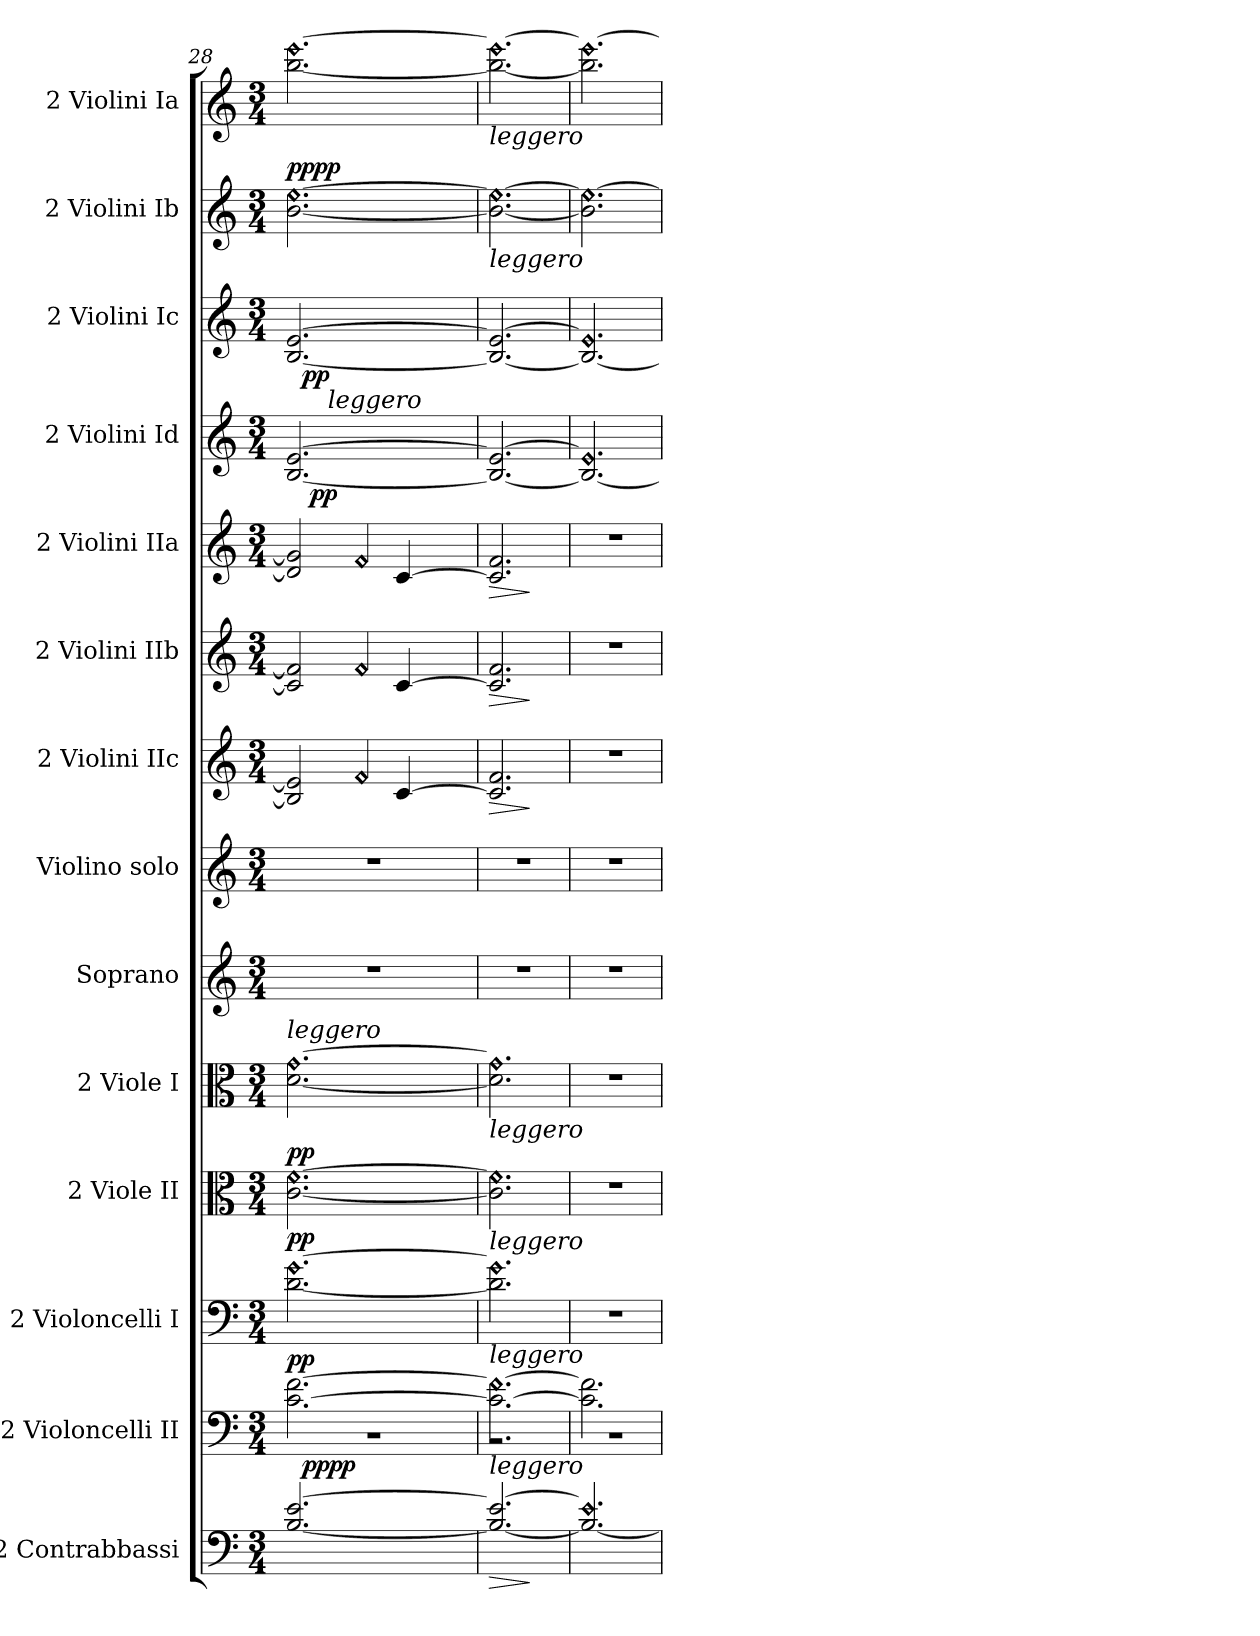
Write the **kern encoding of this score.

**kern	**dynam	**kern	**dynam	**kern	**dynam	**kern	**dynam	**kern	**kern	**kern	**kern	**dynam	**kern	**dynam	**kern	**dynam	**kern	**dynam	**kern	**dynam	**kern	**dynam	**kern
*part14	*part14	*part13	*part13	*part12	*part12	*part11	*part11	*part10	*part9	*part8	*part7	*part7	*part6	*part6	*part5	*part5	*part4	*part4	*part3	*part3	*part2	*part2	*part1
*staff14	*staff14	*staff13	*staff13	*staff12	*staff12	*staff11	*staff11	*staff10	*staff9	*staff8	*staff7	*staff7	*staff6	*staff6	*staff5	*staff5	*staff4	*staff4	*staff3	*staff3	*staff2	*staff2	*staff1
*I"2 Contrabbassi	*	*I"2 Violoncelli II	*	*I"2 Violoncelli I	*	*I"2 Viole II	*	*I"2 Viole I	*I"Soprano	*I"Violino solo	*I"2 Violini IIc	*	*I"2 Violini IIb	*	*I"2 Violini IIa	*	*I"2 Violini Id	*	*I"2 Violini Ic	*	*I"2 Violini Ib	*	*I"2 Violini Ia
*I'Cb.	*	*I'Vc. II	*	*I'Vc. I	*	*I'Vle II	*	*I'Vle I	*I'S.	*I'Vno solo	*I'Vni IIc	*	*I'Vni IIb	*	*I'Vni IIa	*	*I'Vni Id	*	*I'Vni Ic	*	*I'Vni Ib	*	*I'Vni Ia
*clefF4	*	*clefF4	*	*clefF4	*	*clefC3	*	*clefC3	*clefG2	*clefG2	*clefG2	*	*clefG2	*	*clefG2	*	*clefG2	*	*clefG2	*	*clefG2	*	*clefG2
*ITrd7c12	*	*	*	*	*	*	*	*	*	*	*	*	*	*	*	*	*	*	*	*	*	*	*
*k[]	*	*k[]	*	*k[]	*	*k[]	*	*k[]	*k[]	*k[]	*k[]	*	*k[]	*	*k[]	*	*k[]	*	*k[]	*	*k[]	*	*k[]
*C:	*	*C:	*	*C:	*	*C:	*	*C:	*C:	*C:	*C:	*	*C:	*	*C:	*	*C:	*	*C:	*	*C:	*	*C:
*M3/4	*	*M3/4	*	*M3/4	*	*M3/4	*	*M3/4	*M3/4	*M3/4	*M3/4	*	*M3/4	*	*M3/4	*	*M3/4	*	*M3/4	*	*M3/4	*	*M3/4
=28	=28	=28	=28	=28	=28	=28	=28	=28	=28	=28	=28	=28	=28	=28	=28	=28	=28	=28	=28	=28	=28	=28	=28
!	!	!	!	!	!	!	!	!LO:TX:a:i:t=leggero	!	!	!	!	!	!	!	!	!	!	!	!	!	!	!
!LO:N:n=2:head=diamond	!	!LO:N:n=1:head=diamond	!LO:DY:a	!LO:N:n=1:head=diamond	!LO:DY:a	!LO:N:n=1:head=diamond	!LO:DY:a	!LO:N:n=1:head=diamond	!	!	!LO:N:n=2:head=diamond	!	!LO:N:n=2:head=diamond	!	!LO:N:n=2:head=diamond	!	!LO:N:n=2:head=diamond	!	!LO:N:n=2:head=diamond	!	!LO:N:n=1:head=diamond	!LO:DY:a	!LO:N:n=1:head=diamond
*	*	*^	*	*	*	*	*	*	*	*	*^	*	*^	*	*^	*	*	*	*	*	*	*	*
!	!	!	!	!	!	!	!	!	!	!	!	!	!	!	!	!	!	!	!	!	!	!	!	!	!	!LO:DY:n=1:b	!
*^	*	*	*	*	*	*	*	*	*	*	*	*	*	*	*	*	*	*	*	*	*^	*	*^	*	*	*	*
*	*	*	*	*	*	*	*	*	*	*	*	*	*	*	*	*	*	*	*	*	*	*	*^	*	*	*	*	*	*	*
[<2.BB/ [>2.E/	32.ryy	.	[>2.f\ [<2.c\	2.r	pp	[>2.g\ [<2.d\	pp	[>2.f\ [<2.c\	pp	[>2.g\ [<2.d\	2.r	2.r	2B/] 2e/]	4ryy	.	2c/] 2f/]	4ryy	.	2d/] 2g/]	4ryy	.	[<2.B/ [>2.e/	16ryy	8ryy	.	[<2.B/ [>2.e/	32.ryy	.	[>2.ee\ [<2.b\	pp pp	[>2.eee\ [<2.bb\
!	!	!LO:DY:a	!	!	!	!	!	!	!	!	!	!	!	!	!	!	!	!	!	!	!	!	!	!	!	!	!	!	!	!	!
!	!	!LO:DY:n=1:b	!	!	!	!	!	!	!	!	!	!	!	!	!	!	!	!	!	!	!	!	!	!	!	!	!	!LO:DY:b	!	!	!
.	2ryy	pp pp	.	.	.	.	.	.	.	.	.	.	.	.	.	.	.	.	.	.	.	.	.	.	.	.	2ryy	pp	.	.	.
!	!	!	!	!	!	!	!	!	!	!	!	!	!	!	!	!	!	!	!	!	!	!	!	!	!LO:DY:b	!	!	!	!	!	!
.	.	.	.	.	.	.	.	.	.	.	.	.	.	.	.	.	.	.	.	.	.	.	2ryy	.	pp	.	.	.	.	.	.
!	!	!	!	!	!	!	!	!	!	!	!	!	!	!	!	!	!	!	!	!	!	!	!	!LO:TX:a:i:t=leggero	!	!	!	!	!	!	!
.	.	.	.	.	.	.	.	.	.	.	.	.	.	.	.	.	.	.	.	.	.	.	.	2ryy	.	.	.	.	.	.	.
!	!	!	!	!	!	!	!	!	!	!	!	!	!	!LO:N:head=diamond	!	!	!LO:N:head=diamond	!	!	!LO:N:head=diamond	!	!	!	!	!	!	!	!	!	!	!
.	.	.	.	.	.	.	.	.	.	.	.	.	.	2f/	.	.	2f/	.	.	2f/	.	.	.	.	.	.	.	.	.	.	.
.	.	.	.	.	.	.	.	.	.	.	.	.	[<4c/	.	.	[<4c/	.	.	[<4c/	.	.	.	.	.	.	.	.	.	.	.	.
.	8ryy	.	.	.	.	.	.	.	.	.	.	.	.	.	.	.	.	.	.	.	.	.	.	.	.	.	8ryy	.	.	.	.
.	.	.	.	.	.	.	.	.	.	.	.	.	.	.	.	.	.	.	.	.	.	.	8.ryy	.	.	.	.	.	.	.	.
.	.	.	.	.	.	.	.	.	.	.	.	.	.	.	.	.	.	.	.	.	.	.	.	8ryy	.	.	.	.	.	.	.
.	16ryy	.	.	.	.	.	.	.	.	.	.	.	.	.	.	.	.	.	.	.	.	.	.	.	.	.	16ryy	.	.	.	.
.	64ryy	.	.	.	.	.	.	.	.	.	.	.	.	.	.	.	.	.	.	.	.	.	.	.	.	.	64ryy	.	.	.	.
=29	=29	=29	=29	=29	=29	=29	=29	=29	=29	=29	=29	=29	=29	=29	=29	=29	=29	=29	=29	=29	=29	=29	=29	=29	=29	=29	=29	=29	=29	=29	=29
!	!	!	!	!	!	!	!	!	!	!	!	!	!	!	!	!	!	!	!	!	!	!	!	!	!	!	!	!	!	!	!LO:TX:b:i:t=leggero
!	!	!	!	!	!	!	!	!	!	!	!	!	!	!	!	!	!	!	!	!	!	!	!	!	!	!	!	!	!LO:TX:b:i:t=leggero	!	!
!	!	!	!	!	!	!	!	!	!	!LO:TX:b:i:t=leggero	!	!	!	!	!	!	!	!	!	!	!	!	!	!	!	!	!	!	!	!	!
!	!	!	!	!	!	!	!	!LO:TX:b:i:t=leggero	!	!	!	!	!	!	!	!	!	!	!	!	!	!	!	!	!	!	!	!	!	!	!
!	!	!	!	!	!	!LO:TX:b:i:t=leggero	!	!	!	!	!	!	!	!	!	!	!	!	!	!	!	!	!	!	!	!	!	!	!	!	!
!	!	!	!LO:TX:b:i:t=leggero	!	!	!	!	!	!	!	!	!	!	!	!	!	!	!	!	!	!	!	!	!	!	!	!	!	!	!	!
!LO:N:n=2:head=diamond	!	!LO:HP:b	!LO:N:n=1:head=diamond	!	!LO:HP:b	!LO:N:n=1:head=diamond	!	!LO:N:n=1:head=diamond	!	!LO:N:n=1:head=diamond	!	!	!LO:N:n=2:head=diamond	!	!LO:HP:b	!LO:N:n=2:head=diamond	!	!LO:HP:b	!LO:N:n=2:head=diamond	!	!LO:HP:b	!LO:N:n=2:head=diamond	!	!	!	!LO:N:n=2:head=diamond	!	!	!LO:N:n=1:head=diamond	!	!LO:N:n=1:head=diamond
*	*	*	*	*	*	*	*	*	*	*	*	*	*v	*v	*	*	*	*	*v	*v	*	*v	*v	*v	*	*v	*v	*	*	*	*
*v	*v	*	*	*	*	*	*	*	*	*	*	*	*	*	*v	*v	*	*	*	*	*	*	*	*	*	*
2.BB/_< 2.E/_>	>	2.f\_> 2.c\_<	2.r	>	2.g\] 2.d\]	.	2.f\] 2.c\]	.	2.g\] 2.d\]	2.r	2.r	2.c/] 2.f/	>	2.c/] 2.f/	>	2.c/] 2.f/	>	2.B/_< 2.e/_>	.	2.B/_< 2.e/_>	.	2.ee\_> 2.b\_<	.	2.eee\_> 2.bb\_<
*	*	*v	*v	*	*	*	*	*	*	*	*	*	*	*	*	*	*	*	*	*	*	*	*	*
.	]	.	]	.	.	.	.	.	.	.	.	]	.	]	.	]	.	.	.	.	.	.	.
=30	=30	=30	=30	=30	=30	=30	=30	=30	=30	=30	=30	=30	=30	=30	=30	=30	=30	=30	=30	=30	=30	=30	=30
!LO:N:n=2:head=diamond	!	!LO:N:n=1:head=diamond	!	!	!	!	!	!	!	!	!	!	!	!	!	!	!LO:N:n=2:head=diamond	!	!LO:N:n=2:head=diamond	!	!LO:N:n=1:head=diamond	!	!LO:N:n=1:head=diamond
*	*	*^	*	*	*	*	*	*	*	*	*	*	*	*	*	*	*	*	*	*	*	*	*
2.BB/_< 2.E/]	.	2.f\] 2.c\]	2.r	.	2.r	.	2.r	.	2.r	2.r	2.r	2.r	.	2.r	.	2.r	.	2.B/_< 2.e/]	.	2.B/_< 2.e/]	.	2.ee\_> 2.b\]	.	2.eee\_> 2.bb\]
*	*	*v	*v	*	*	*	*	*	*	*	*	*	*	*	*	*	*	*	*	*	*	*	*	*
=	=	=	=	=	=	=	=	=	=	=	=	=	=	=	=	=	=	=	=	=	=	=	=
*-	*-	*-	*-	*-	*-	*-	*-	*-	*-	*-	*-	*-	*-	*-	*-	*-	*-	*-	*-	*-	*-	*-	*-
